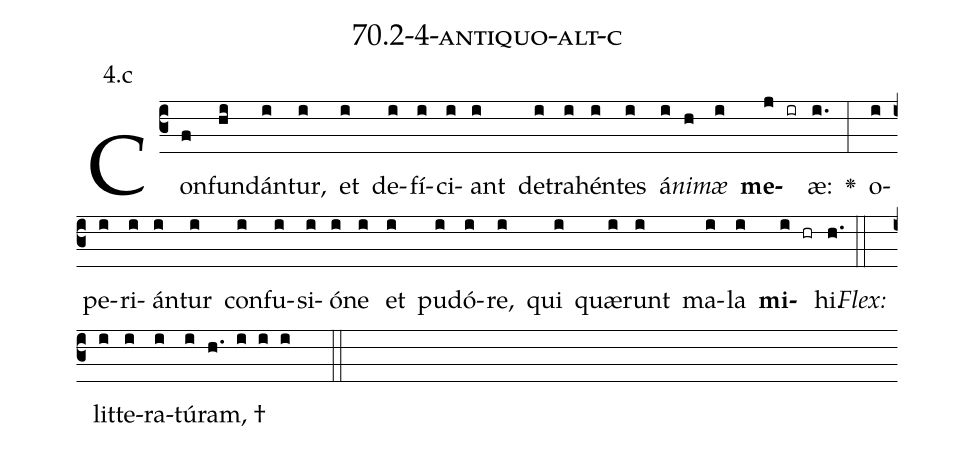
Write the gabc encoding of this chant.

name: 70.2-4-antiquo-alt-c;
annotation: 4.c;
%%
(c3)Con(f)fun(hi)dán(i)tur,(i) et(i) de(i)fí(i)ci(i)ant(i) de(i)tra(i)hén(i)tes(i) á(i)<i>ni</i>(h)<i>mæ</i>(i) <b>me</b>(j ir)æ:(i.) <v>\greheightstar</v>(:) o(i)pe(i)ri(i)án(i)tur(i) con(i)fu(i)si(i)ó(i)ne(i) et(i) pu(i)dó(i)re,(i) qui(i) quæ(i)runt(i) ma(i)la(i) <b>mi</b>(i hr)hi.(h.) (::)
<i>Flex:</i>()  lit(i)te(i)ra(i)tú(i)ram, †(h. i i i  ::)

%E(i) u(i) o(i) u(i) a(i) e.(h.) (::)
